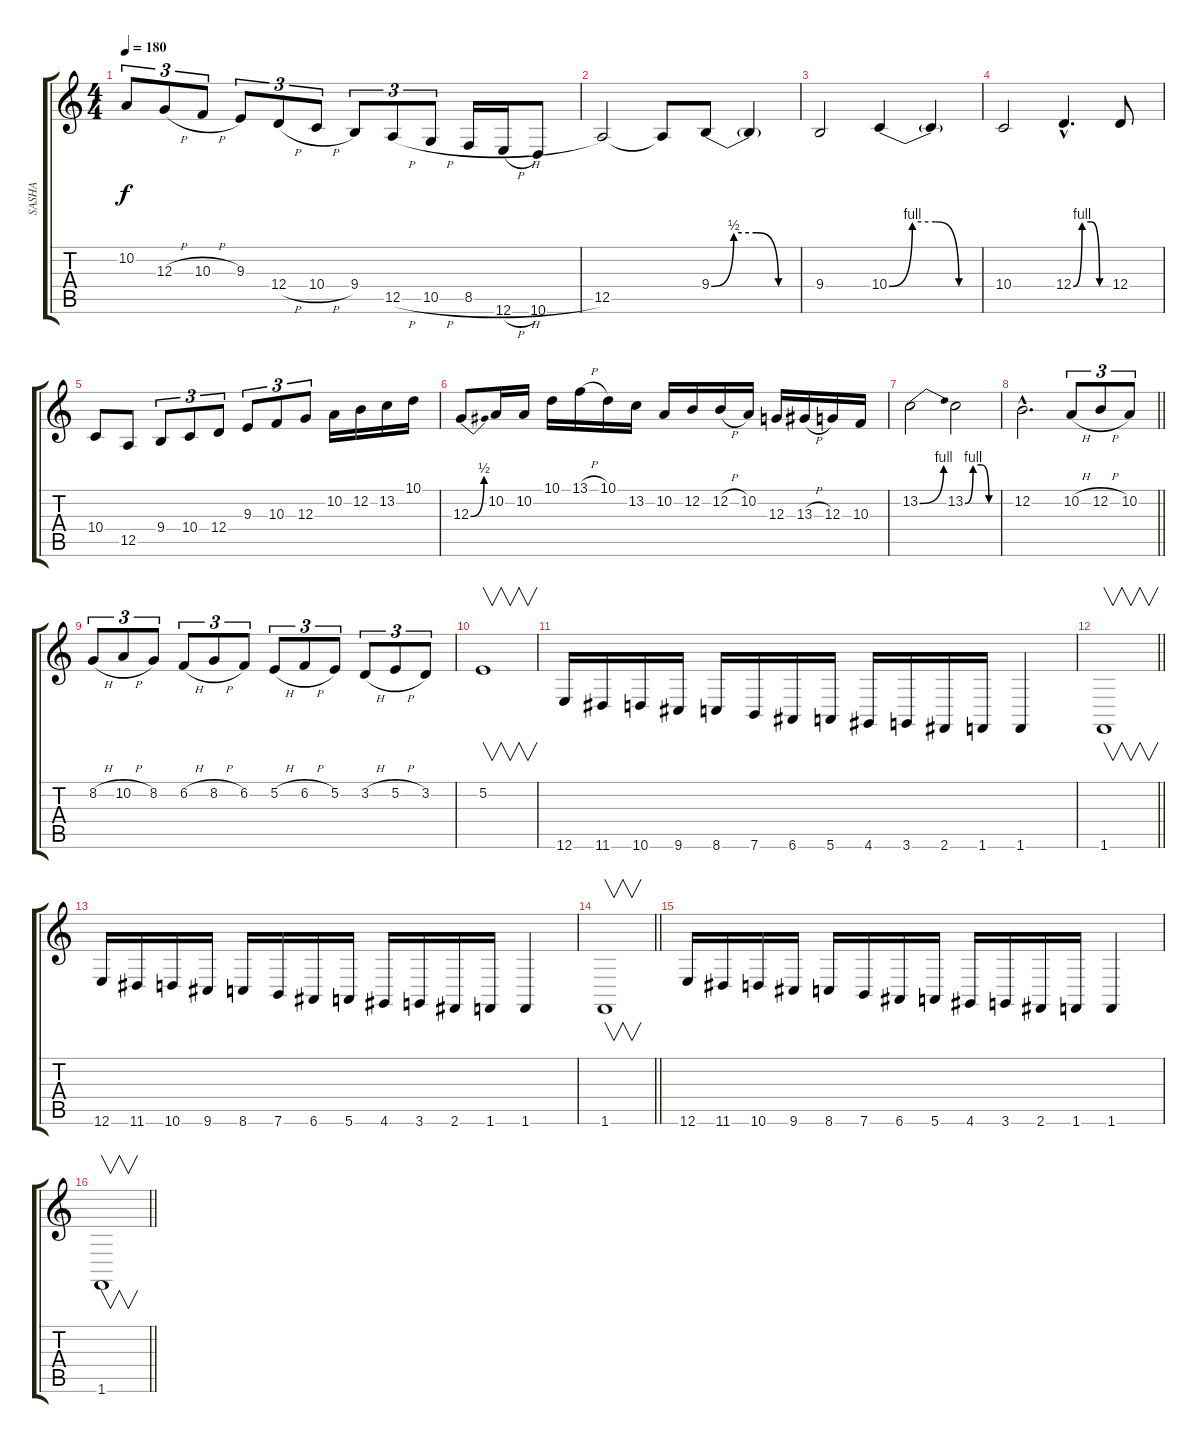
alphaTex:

\track ("SASHA" "SASHA") {instrument harpsichord}
\staff {score tabs}
\tuning (E4 B3 G3 D3 A2 E2) {hide}
\ts (4 4)
\tempo 180
\clef g2
\ks c
10.2.8{tu (3 2) dy f} 12.3{h}.8{tu (3 2)} 10.3{h}.8{tu (3 2)} 9.3.8{tu (3 2)} 12.4{h}.8{tu (3 2)} 10.4{h}.8{tu (3 2)} 9.4.8{tu (3 2)} 12.5{h}.8{tu (3 2)} 10.5{h}.8{tu (3 2)} 8.5{h}.16 12.6{h}.16 10.6.8 |
12.5.2 12.5{t}.8 9.4{be (custom 0 0 15 2 30 2 45 0 60 0)}.8 9.4{t}.4 |
9.4.2 10.4{be (custom 0 0 15 4 30 4 45 0 60 0)}.4 10.4{t}.4 |
10.4.2 12.4{be (custom 0 0 15 4 30 4 45 0 60 0) hac}.4{d} 12.4.8 |
10.4.8 12.5.8 9.4.8{tu (3 2)} 10.4.8{tu (3 2)} 12.4.8{tu (3 2)} 9.3.8{tu (3 2)} 10.3.8{tu (3 2)} 12.3.8{tu (3 2)} 10.2.16 12.2.16 13.2.16 10.1.16 |
12.3{be (bend 0 0 60 2)}.8 10.2.16 10.2.16 10.1.16 13.1{h}.16 10.1.16 13.2.16 10.2.16 12.2.16 12.2{h}.16 10.2.16 12.3.16 13.3{h}.16 12.3.16 10.3.16 |
13.2{be (bend 0 0 60 4)}.2 13.2{be (custom 0 0 15 4 30 4 45 0 60 0)}.2 |
\barLineRight lightlight
12.2{hac}.2{d} 10.2{h}.8{tu (3 2)} 12.2{h}.8{tu (3 2)} 10.2.8{tu (3 2)} |
8.2{h}.8{tu (3 2)} 10.2{h}.8{tu (3 2)} 8.2.8{tu (3 2)} 6.2{h}.8{tu (3 2)} 8.2{h}.8{tu (3 2)} 6.2.8{tu (3 2)} 5.2{h}.8{tu (3 2)} 6.2{h}.8{tu (3 2)} 5.2.8{tu (3 2)} 3.2{h}.8{tu (3 2)} 5.2{h}.8{tu (3 2)} 3.2.8{tu (3 2)} |
5.2.1{v} |
12.6.16 11.6.16 10.6.16 9.6.16 8.6.16 7.6.16 6.6.16 5.6.16 4.6.16 3.6.16 2.6.16 1.6.16 1.6.4 |
\barLineRight lightlight
1.6.1{v} |
12.6.16 11.6.16 10.6.16 9.6.16 8.6.16 7.6.16 6.6.16 5.6.16 4.6.16 3.6.16 2.6.16 1.6.16 1.6.4 |
\barLineRight lightlight
1.6.1{v} |
12.6.16 11.6.16 10.6.16 9.6.16 8.6.16 7.6.16 6.6.16 5.6.16 4.6.16 3.6.16 2.6.16 1.6.16 1.6.4 |
\barLineRight lightlight
1.6.1{v}
